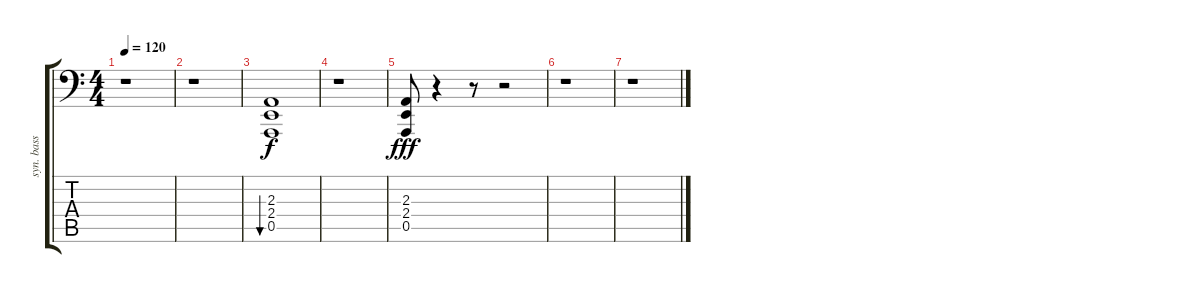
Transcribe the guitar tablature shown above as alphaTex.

\track ("syn. bass" "syn. bass") {instrument lead8bassandlead}
\staff {score tabs}
\tuning (E3 B2 G2 D2 A1 E1) {hide}
\ts (4 4)
\tempo 120
\clef f4
\ks c
r.1{dy f} |
r.1 |
(2.3 2.4 0.5).1{bu 480} |
r.1 |
(2.3 2.4 0.5).8{dy fff} r.4 r.8 r.2 |
r.1 |
r.1
